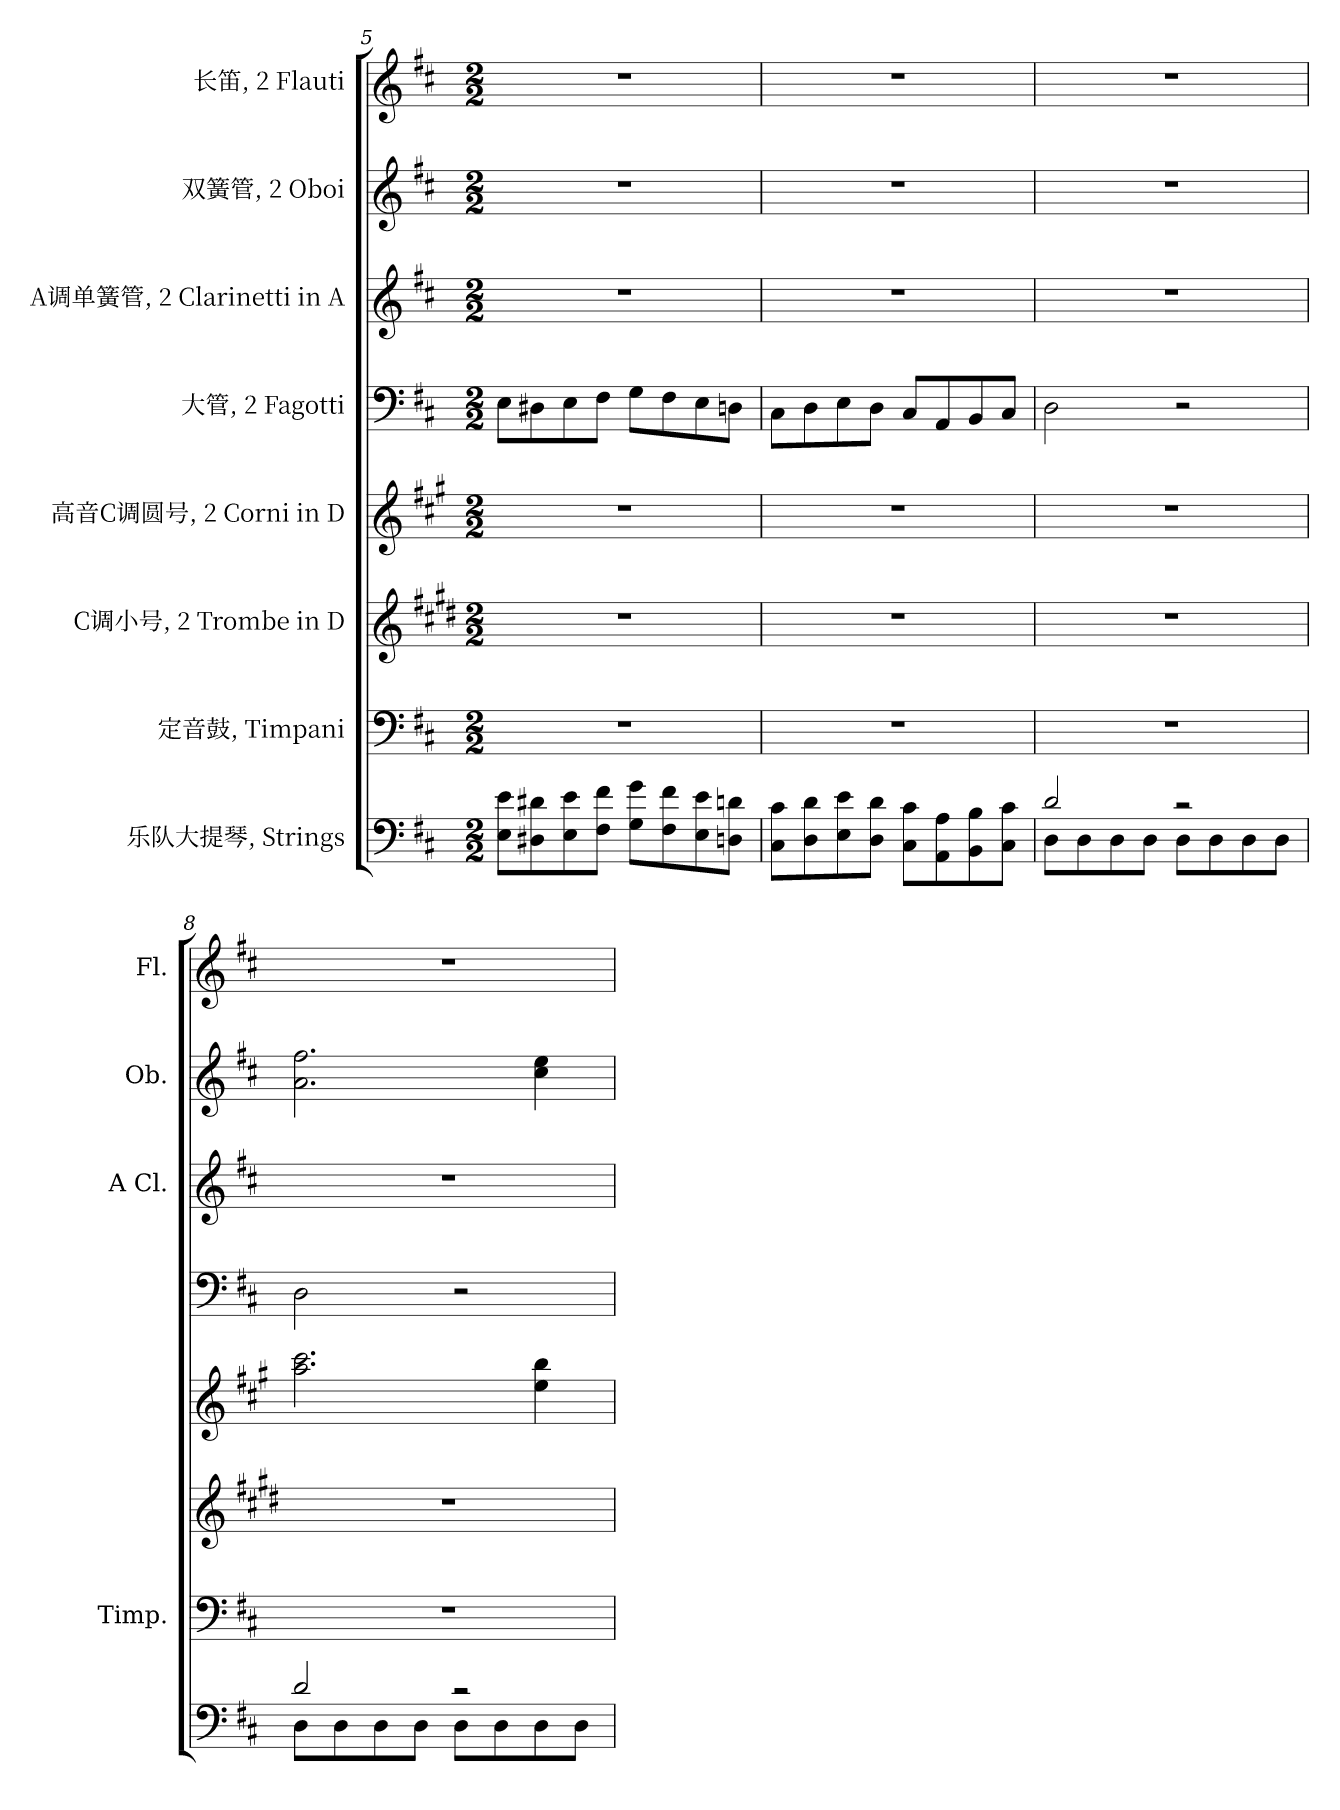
**kern	**kern	**kern	**kern	**kern	**kern	**kern	**kern
*part8	*part7	*part6	*part5	*part4	*part3	*part2	*part1
*staff8	*staff7	*staff6	*staff5	*staff4	*staff3	*staff2	*staff1
*I"乐队大提琴, Strings	*I"定音鼓, Timpani	*I"C调小号, 2 Trombe in D	*I"高音C调圆号, 2 Corni in D	*I"大管, 2 Fagotti	*I"A调单簧管, 2 Clarinetti in A	*I"双簧管, 2 Oboi	*I"长笛, 2 Flauti
*	*I'Timp.	*	*	*	*I'A Cl.	*I'Ob.	*I'Fl.
*clefF4	*clefF4	*clefG2	*clefG2	*clefF4	*clefG2	*clefG2	*clefG2
*	*	*ITrd1c2	*ITrd4c7	*	*ITrd1c2	*	*
*k[f#c#]	*k[f#c#]	*k[f#c#]	*k[f#c#]	*k[f#c#]	*k[]	*k[f#c#]	*k[f#c#]
*M2/2	*M2/2	*M2/2	*M2/2	*M2/2	*M2/2	*M2/2	*M2/2
=5	=5	=5	=5	=5	=5	=5	=5
8E\ 8e\L	1r	1r	1r	8E\L	1r	1r	1r
8D#X\ 8d#X\	.	.	.	8D#X\	.	.	.
8E\ 8e\	.	.	.	8E\	.	.	.
8F#\ 8f#\J	.	.	.	8F#\J	.	.	.
8G\ 8g\L	.	.	.	8G\L	.	.	.
8F#\ 8f#\	.	.	.	8F#\	.	.	.
8E\ 8e\	.	.	.	8E\	.	.	.
8Dn\ 8dn\J	.	.	.	8Dn\J	.	.	.
=6	=6	=6	=6	=6	=6	=6	=6
8C#\ 8c#\L	1r	1r	1r	8C#\L	1r	1r	1r
8D\ 8d\	.	.	.	8D\	.	.	.
8E\ 8e\	.	.	.	8E\	.	.	.
8D\ 8d\J	.	.	.	8D\J	.	.	.
8C#\ 8c#\L	.	.	.	8C#/L	.	.	.
8AA\ 8A\	.	.	.	8AA/	.	.	.
8BB\ 8B\	.	.	.	8BB/	.	.	.
8C#\ 8c#\J	.	.	.	8C#/J	.	.	.
!!LO:PB:g=z
=7	=7	=7	=7	=7	=7	=7	=7
*^	*	*	*	*	*	*	*
2d/	8D\L	1r	1r	1r	2D\	1r	1r	1r
.	8D\	.	.	.	.	.	.	.
.	8D\	.	.	.	.	.	.	.
.	8D\J	.	.	.	.	.	.	.
2r	8D\L	.	.	.	2r	.	.	.
.	8D\	.	.	.	.	.	.	.
.	8D\	.	.	.	.	.	.	.
.	8D\J	.	.	.	.	.	.	.
=8	=8	=8	=8	=8	=8	=8	=8	=8
2d/	8D\L	1r	1r	2.dd\ 2.ff#\	2D\	1r	2.a\ 2.ff#\	1r
.	8D\	.	.	.	.	.	.	.
.	8D\	.	.	.	.	.	.	.
.	8D\J	.	.	.	.	.	.	.
2r	8D\L	.	.	.	2r	.	.	.
.	8D\	.	.	.	.	.	.	.
.	8D\	.	.	4a\ 4ee\	.	.	4cc#\ 4ee\	.
.	8D\J	.	.	.	.	.	.	.
*v	*v	*	*	*	*	*	*	*
=	=	=	=	=	=	=	=
*-	*-	*-	*-	*-	*-	*-	*-
